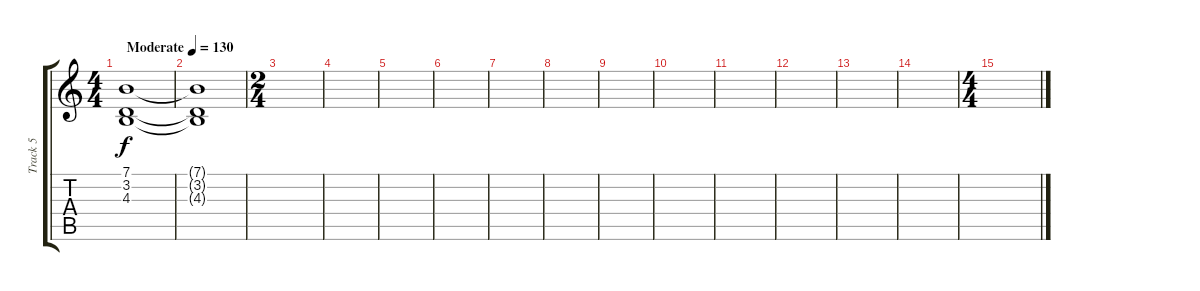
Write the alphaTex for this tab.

\track ("Track 5" "Track 5") {instrument synthstrings1}
\staff {score tabs}
\tuning (E4 B3 G3 D3 A2 E2) {hide}
\ts (4 4)
\tempo (130 "Moderate")
\clef g2
\ks c
(7.1 3.2 4.3).1{dy f volume 2 instrument choiraahs} |
(7.1{t} 3.2{t} 4.3{t}).1 |
\ts (2 4)
|
|
|
|
|
|
|
|
|
|
|
|
\ts (4 4)
